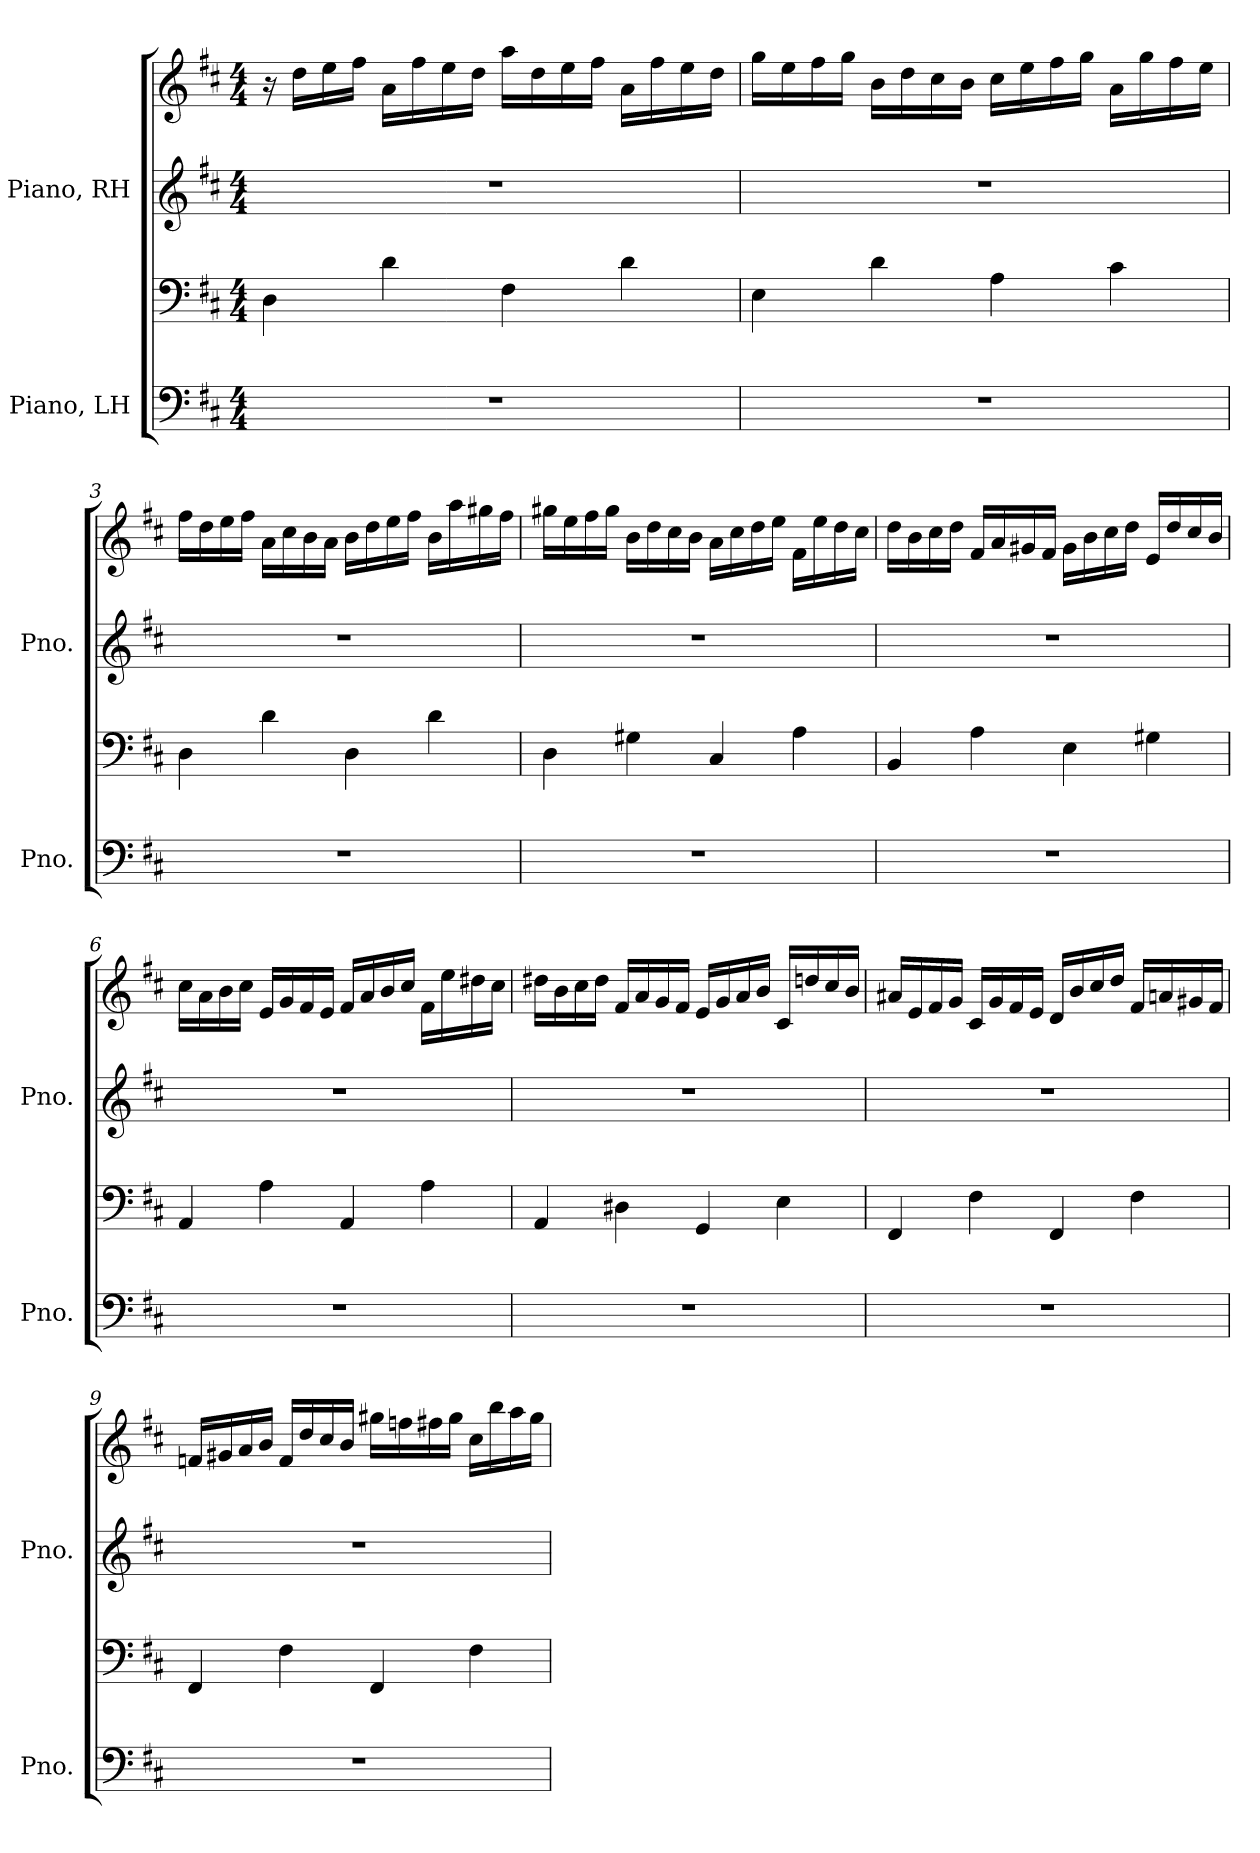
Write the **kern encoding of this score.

**kern	**kern	**kern	**kern
*part2	*part2	*part1	*part1
*staff4	*staff3	*staff2	*staff1
*I"Piano, LH	*	*I"Piano, RH	*
*I'Pno.	*	*I'Pno.	*
*clefF4	*clefF4	*clefG2	*clefG2
*k[f#c#]	*k[f#c#]	*k[f#c#]	*k[f#c#]
*M4/4	*M4/4	*M4/4	*M4/4
*MM60	*MM60	*MM60	*MM60
=1	=1	=1	=1
1r	4D\	1r	16r
.	.	.	16dd\LL
.	.	.	16ee\
.	.	.	16ff#\JJ
.	4d\	.	16a\LL
.	.	.	16ff#\
.	.	.	16ee\
.	.	.	16dd\JJ
.	4F#\	.	16aa\LL
.	.	.	16dd\
.	.	.	16ee\
.	.	.	16ff#\JJ
.	4d\	.	16a\LL
.	.	.	16ff#\
.	.	.	16ee\
.	.	.	16dd\JJ
=2	=2	=2	=2
1r	4E\	1r	16gg\LL
.	.	.	16ee\
.	.	.	16ff#\
.	.	.	16gg\JJ
.	4d\	.	16b\LL
.	.	.	16dd\
.	.	.	16cc#\
.	.	.	16b\JJ
.	4A\	.	16cc#\LL
.	.	.	16ee\
.	.	.	16ff#\
.	.	.	16gg\JJ
.	4c#\	.	16a\LL
.	.	.	16gg\
.	.	.	16ff#\
.	.	.	16ee\JJ
!!LO:LB:g=z
=3	=3	=3	=3
1r	4D\	1r	16ff#\LL
.	.	.	16dd\
.	.	.	16ee\
.	.	.	16ff#\JJ
.	4d\	.	16a\LL
.	.	.	16cc#\
.	.	.	16b\
.	.	.	16a\JJ
.	4D\	.	16b\LL
.	.	.	16dd\
.	.	.	16ee\
.	.	.	16ff#\JJ
.	4d\	.	16b\LL
.	.	.	16aa\
.	.	.	16gg#X\
.	.	.	16ff#\JJ
=4	=4	=4	=4
1r	4D\	1r	16gg#X\LL
.	.	.	16ee\
.	.	.	16ff#\
.	.	.	16gg#\JJ
.	4G#X\	.	16b\LL
.	.	.	16dd\
.	.	.	16cc#\
.	.	.	16b\JJ
.	4C#/	.	16a\LL
.	.	.	16cc#\
.	.	.	16dd\
.	.	.	16ee\JJ
.	4A\	.	16f#\LL
.	.	.	16ee\
.	.	.	16dd\
.	.	.	16cc#\JJ
!!LO:LB:g=z
=5	=5	=5	=5
1r	4BB/	1r	16dd\LL
.	.	.	16b\
.	.	.	16cc#\
.	.	.	16dd\JJ
.	4A\	.	16f#/LL
.	.	.	16a/
.	.	.	16g#X/
.	.	.	16f#/JJ
.	4E\	.	16g#\LL
.	.	.	16b\
.	.	.	16cc#\
.	.	.	16dd\JJ
.	4G#X\	.	16e/LL
.	.	.	16dd/
.	.	.	16cc#/
.	.	.	16b/JJ
=6	=6	=6	=6
1r	4AA/	1r	16cc#\LL
.	.	.	16a\
.	.	.	16b\
.	.	.	16cc#\JJ
.	4A\	.	16e/LL
.	.	.	16g/
.	.	.	16f#/
.	.	.	16e/JJ
.	4AA/	.	16f#/LL
.	.	.	16a/
.	.	.	16b/
.	.	.	16cc#/JJ
.	4A\	.	16f#\LL
.	.	.	16ee\
.	.	.	16dd#X\
.	.	.	16cc#\JJ
!!LO:PB:g=z
=7	=7	=7	=7
1r	4AA/	1r	16dd#X\LL
.	.	.	16b\
.	.	.	16cc#\
.	.	.	16dd#\JJ
.	4D#X\	.	16f#/LL
.	.	.	16a/
.	.	.	16g/
.	.	.	16f#/JJ
.	4GG/	.	16e/LL
.	.	.	16g/
.	.	.	16a/
.	.	.	16b/JJ
.	4E\	.	16c#/LL
.	.	.	16ddn/
.	.	.	16cc#/
.	.	.	16b/JJ
=8	=8	=8	=8
1r	4FF#/	1r	16a#X/LL
.	.	.	16e/
.	.	.	16f#/
.	.	.	16g/JJ
.	4F#\	.	16c#/LL
.	.	.	16g/
.	.	.	16f#/
.	.	.	16e/JJ
.	4FF#/	.	16d/LL
.	.	.	16b/
.	.	.	16cc#/
.	.	.	16dd/JJ
.	4F#\	.	16f#/LL
.	.	.	16an/
.	.	.	16g#X/
.	.	.	16f#/JJ
!!LO:LB:g=z
=9	=9	=9	=9
1r	4FF#/	1r	16fn/LL
.	.	.	16g#X/
.	.	.	16a/
.	.	.	16b/JJ
.	4F#\	.	16f/LL
.	.	.	16dd/
.	.	.	16cc#/
.	.	.	16b/JJ
.	4FF#/	.	16gg#X\LL
.	.	.	16ffn\
.	.	.	16ff#X\
.	.	.	16gg#\JJ
.	4F#\	.	16cc#\LL
.	.	.	16bb\
.	.	.	16aa\
.	.	.	16gg#\JJ
=	=	=	=
*-	*-	*-	*-
